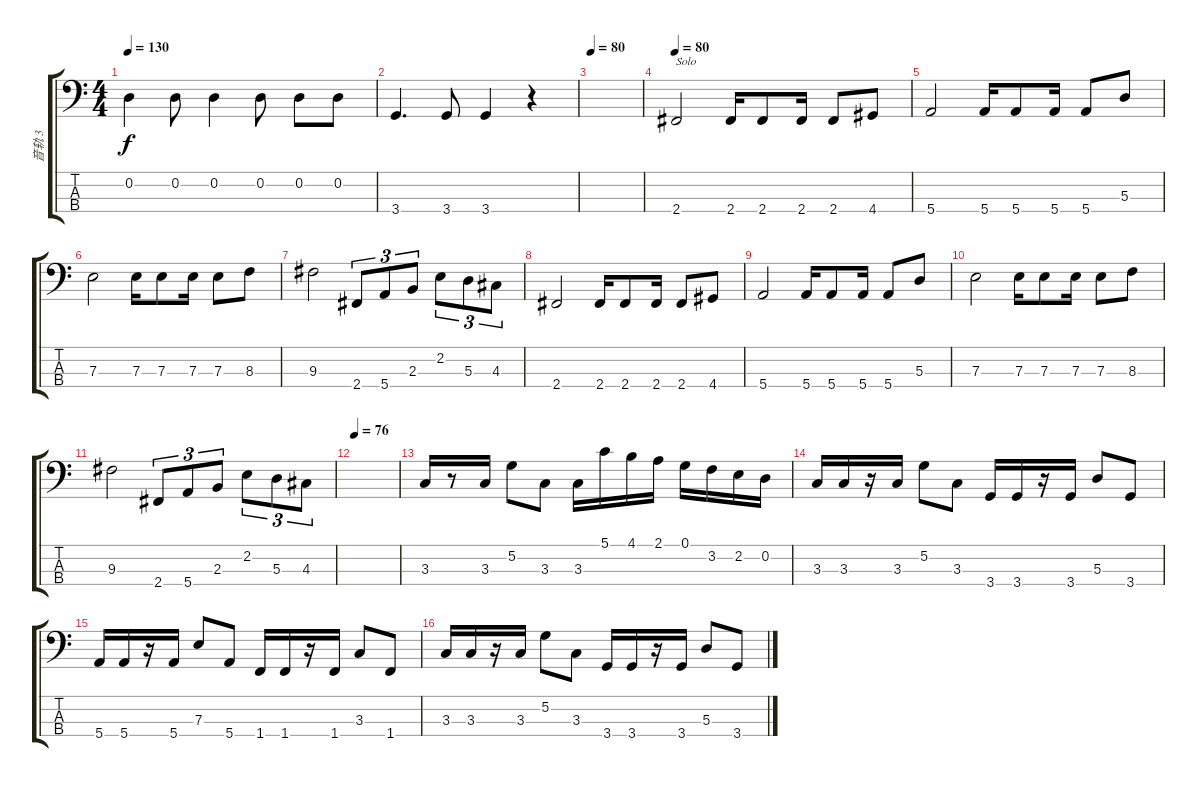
\track ("音轨 3" "音轨 3") {instrument electricbassfinger}
\staff {score tabs}
\tuning (G2 D2 A1 E1) {hide}
\ts (4 4)
\tempo 130
\clef f4
\ks c
0.2.4{dy f} 0.2.8 0.2.4 0.2.8 0.2.8 0.2.8 |
3.4.4{d} 3.4.8 3.4.4 r.4 |
\tempo 80
|
\tempo 80
2.4.2{txt "Solo"} 2.4.16 2.4.8 2.4.16 2.4.8 4.4.8 |
5.4.2 5.4.16 5.4.8 5.4.16 5.4.8 5.3.8 |
7.3.2 7.3.16 7.3.8 7.3.16 7.3.8 8.3.8 |
9.3.2 2.4.8{tu (3 2)} 5.4.8{tu (3 2)} 2.3.8{tu (3 2)} 2.2.8{tu (3 2)} 5.3.8{tu (3 2)} 4.3.8{tu (3 2)} |
2.4.2 2.4.16 2.4.8 2.4.16 2.4.8 4.4.8 |
5.4.2 5.4.16 5.4.8 5.4.16 5.4.8 5.3.8 |
7.3.2 7.3.16 7.3.8 7.3.16 7.3.8 8.3.8 |
9.3.2 2.4.8{tu (3 2)} 5.4.8{tu (3 2)} 2.3.8{tu (3 2)} 2.2.8{tu (3 2)} 5.3.8{tu (3 2)} 4.3.8{tu (3 2)} |
\tempo 76
|
3.3.16 r.8 3.3.16 5.2.8 3.3.8 3.3.16 5.1.16 4.1.16 2.1.16 0.1.16 3.2.16 2.2.16 0.2.16 |
3.3.16 3.3.16 r.16 3.3.16 5.2.8 3.3.8 3.4.16 3.4.16 r.16 3.4.16 5.3.8 3.4.8 |
5.4.16 5.4.16 r.16 5.4.16 7.3.8 5.4.8 1.4.16 1.4.16 r.16 1.4.16 3.3.8 1.4.8 |
3.3.16 3.3.16 r.16 3.3.16 5.2.8 3.3.8 3.4.16 3.4.16 r.16 3.4.16 5.3.8 3.4.8
